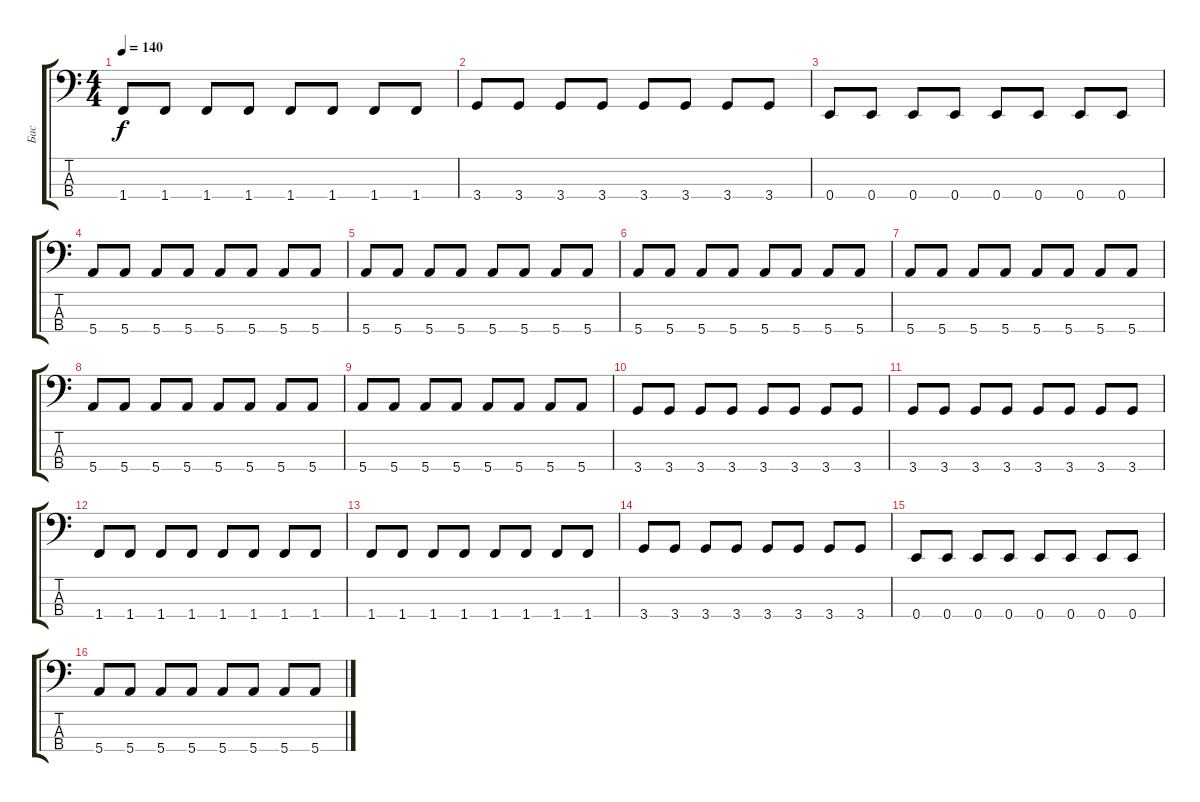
\track ("Бас" "Бас") {instrument electricbassfinger}
\staff {score tabs}
\tuning (G2 D2 A1 E1) {hide}
\ts (4 4)
\tempo 140
\clef f4
\ks c
1.4.8{dy f} 1.4.8 1.4.8 1.4.8 1.4.8 1.4.8 1.4.8 1.4.8 |
3.4.8 3.4.8 3.4.8 3.4.8 3.4.8 3.4.8 3.4.8 3.4.8 |
0.4.8 0.4.8 0.4.8 0.4.8 0.4.8 0.4.8 0.4.8 0.4.8 |
5.4.8 5.4.8 5.4.8 5.4.8 5.4.8 5.4.8 5.4.8 5.4.8 |
5.4.8 5.4.8 5.4.8 5.4.8 5.4.8 5.4.8 5.4.8 5.4.8 |
5.4.8 5.4.8 5.4.8 5.4.8 5.4.8 5.4.8 5.4.8 5.4.8 |
5.4.8 5.4.8 5.4.8 5.4.8 5.4.8 5.4.8 5.4.8 5.4.8 |
5.4.8 5.4.8 5.4.8 5.4.8 5.4.8 5.4.8 5.4.8 5.4.8 |
5.4.8 5.4.8 5.4.8 5.4.8 5.4.8 5.4.8 5.4.8 5.4.8 |
3.4.8 3.4.8 3.4.8 3.4.8 3.4.8 3.4.8 3.4.8 3.4.8 |
3.4.8 3.4.8 3.4.8 3.4.8 3.4.8 3.4.8 3.4.8 3.4.8 |
1.4.8 1.4.8 1.4.8 1.4.8 1.4.8 1.4.8 1.4.8 1.4.8 |
1.4.8 1.4.8 1.4.8 1.4.8 1.4.8 1.4.8 1.4.8 1.4.8 |
3.4.8 3.4.8 3.4.8 3.4.8 3.4.8 3.4.8 3.4.8 3.4.8 |
0.4.8 0.4.8 0.4.8 0.4.8 0.4.8 0.4.8 0.4.8 0.4.8 |
5.4.8 5.4.8 5.4.8 5.4.8 5.4.8 5.4.8 5.4.8 5.4.8
